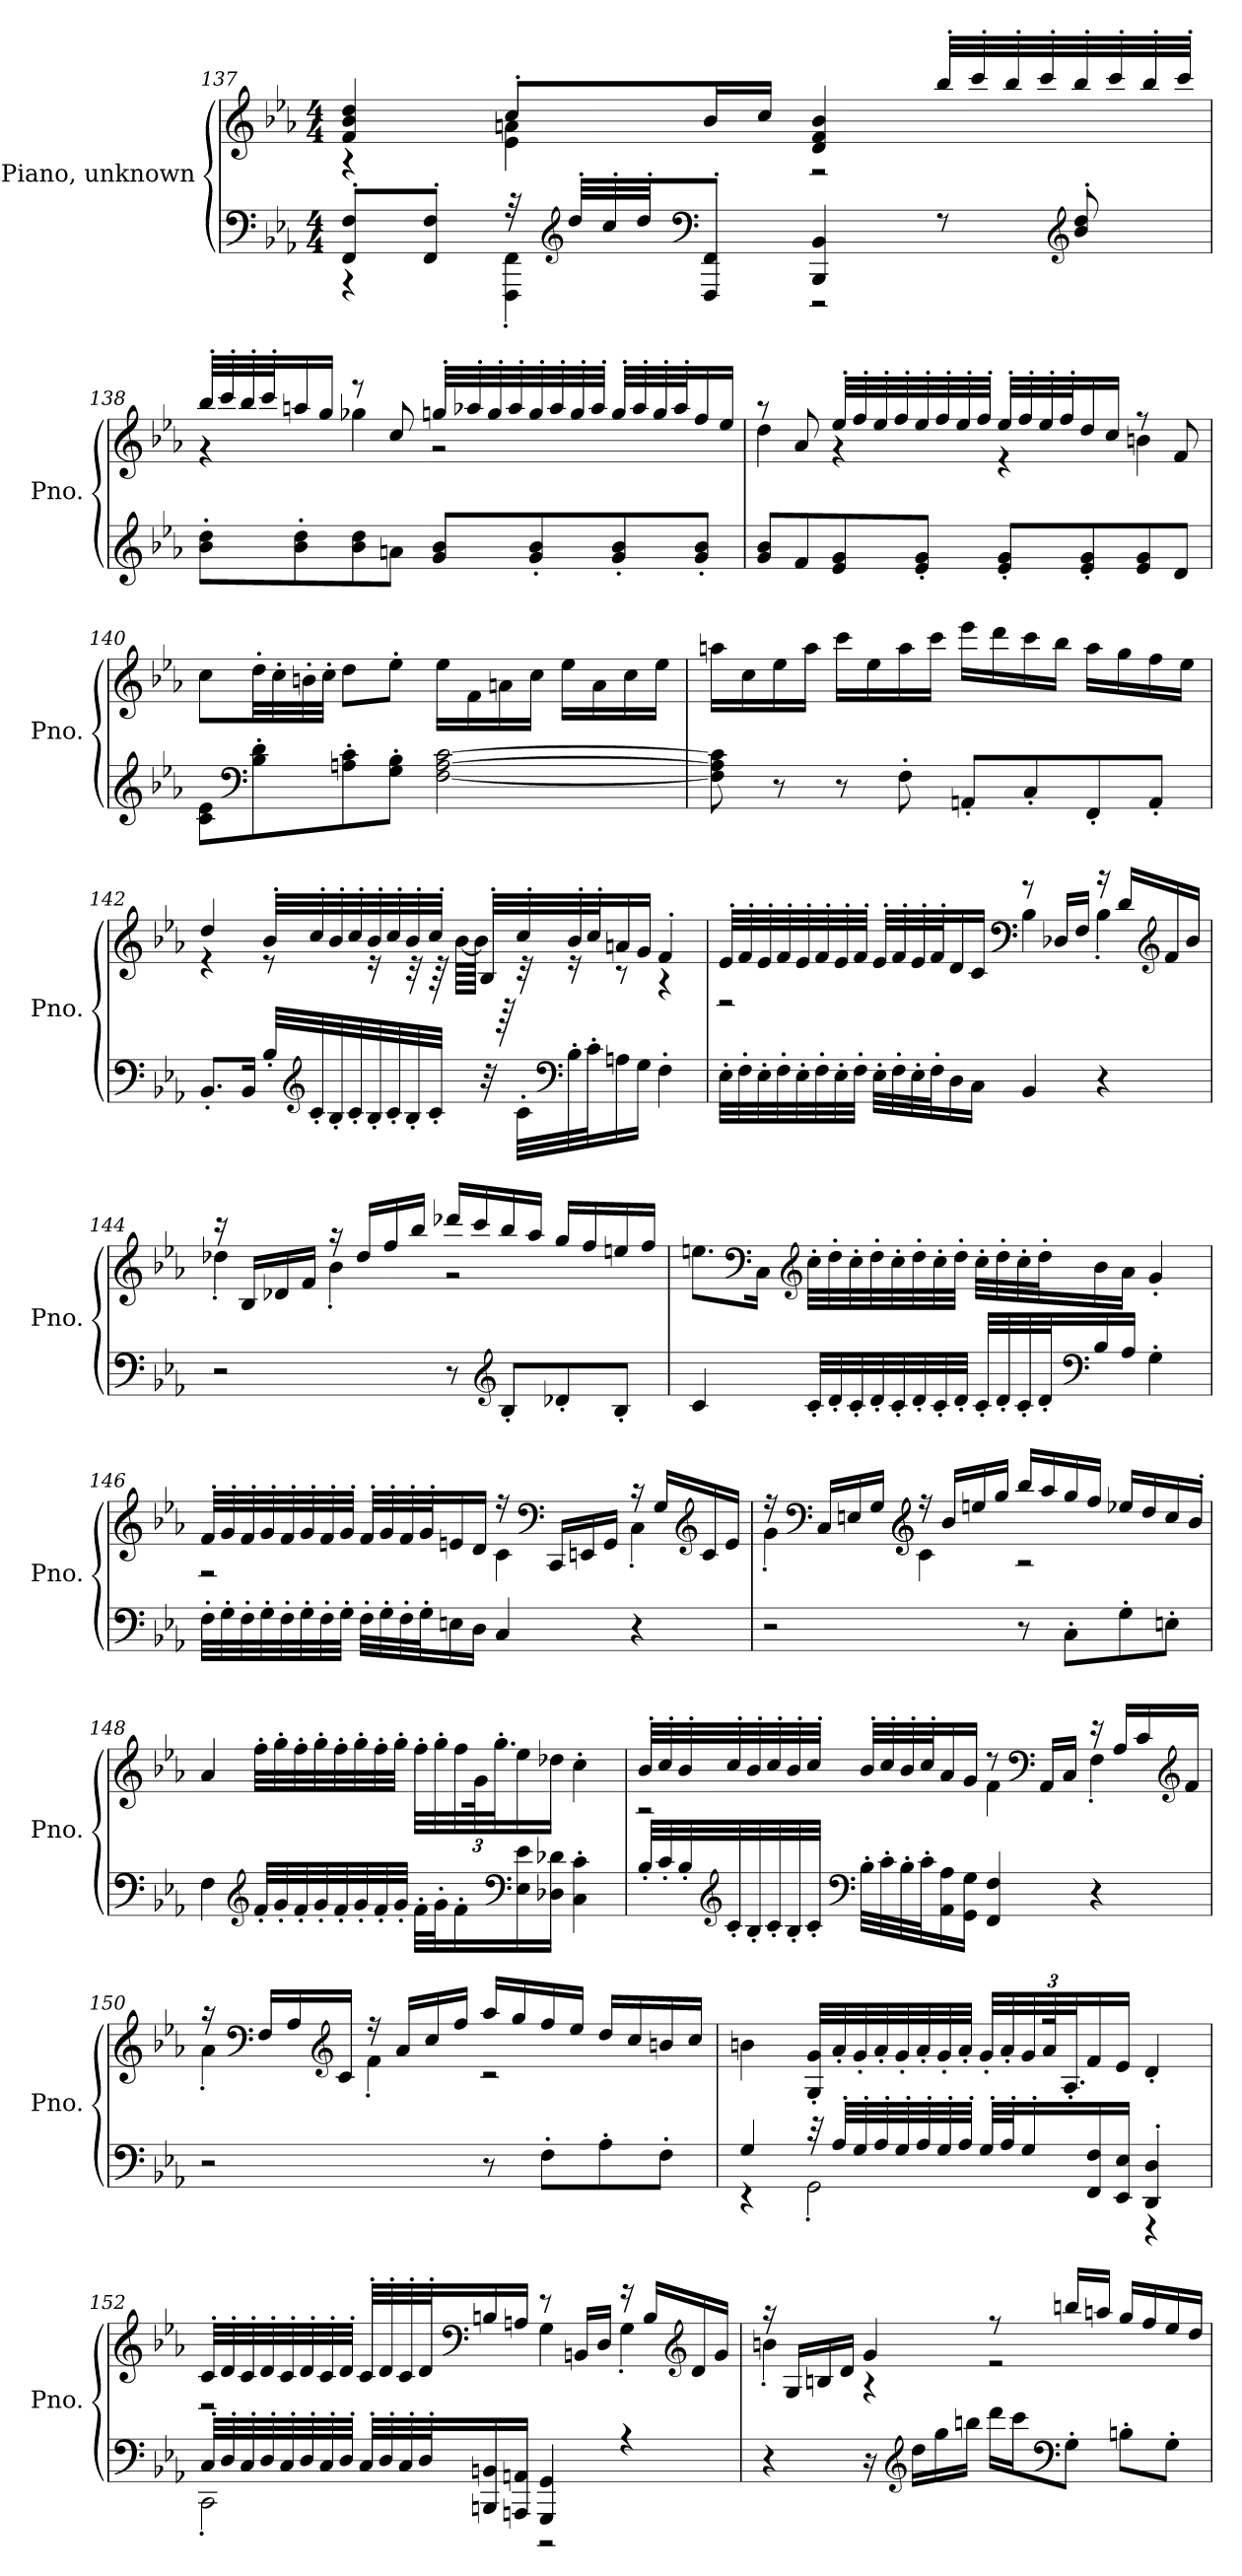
**kern	**kern
*part1	*part1
*staff2	*staff1
*I"Piano, unknown	*
*I'Pno.	*
!!LO:LB:g=z
*clefF4	*clefG2
*k[b-e-a-]	*k[b-e-a-]
*M4/4	*M4/4
=137	=137
*^	*^
8FF/' 8F/'L	4r	4f/ 4b-/ 4dd/	4r
8FF/' 8F/'J	.	.	.
32r	4FFF\' 4FF\'	8cc'/L	4e-\ 4an\
*clefG2	*	*	*
32dd'/LLL	.	.	.
32cc'/	.	.	.
32dd'/JJ	.	.	.
*clefF4	*	*	*
8FFF/' 8FF/'J	.	16b-/L	.
.	.	16cc/JJ	.
4BBB-/ 4BB-/	2r	4d/ 4f/ 4b-/	2r
8r	.	32bb-'/LLL	.
.	.	32ccc'/	.
.	.	32bb-'/	.
.	.	32ccc'/	.
*clefG2	*	*	*
8b-/' 8dd/'	.	32bb-'/	.
.	.	32ccc'/	.
.	.	32bb-'/	.
.	.	32ccc'/JJJ	.
*v	*v	*	*
!!LO:LB:g=z	!!
=138	=138	=138
8b-\' 8dd\'L	32bb-'/LLL	4r
.	32ccc'/	.
.	32bb-'/	.
.	32ccc'/J	.
8b-\' 8dd\'	16aan/	.
.	16gg/JJ	.
8b-\ 8dd\	8r	4gg-X\
8an\J	8cc/	.
8g/ 8b-/L	32ggn'/LLL	2r
.	32aa-X'/	.
.	32gg'/	.
.	32aa-'/	.
8g/' 8b-/'	32gg'/	.
.	32aa-'/	.
.	32gg'/	.
.	32aa-'/JJJ	.
8g/' 8b-/'	32gg'/LLL	.
.	32aa-'/	.
.	32gg'/	.
.	32aa-'/J	.
8g/' 8b-/'J	16ff/	.
.	16ee-/JJ	.
!!LO:PB:g=z	!!
=139	=139	=139
8g/ 8b-/L	8r	4dd\
8f/	8a-/	.
8e-/ 8g/	32ee-'/LLL	4r
.	32ff'/	.
.	32ee-'/	.
.	32ff'/	.
8e-/' 8g/'J	32ee-'/	.
.	32ff'/	.
.	32ee-'/	.
.	32ff'/JJJ	.
8e-/' 8g/'L	32ee-'/LLL	4r
.	32ff'/	.
.	32ee-'/	.
.	32ff'/J	.
8e-/' 8g/'	16dd/	.
.	16cc/JJ	.
8e-/ 8g/	8r	4bn\
8d/J	8f/	.
*	*v	*v
=140	=140
8c\ 8e-\L	8cc\L
*clefF4	*
8B-\' 8d\'	32dd'\LL
.	32cc'\
.	32bn'\
.	32cc'\JJJ
8An\' 8c\'	8dd\L
8G\' 8B-\'J	8ee-'\J
[2F\ [2A\ [2c\	16ee-\LL
.	16f\
.	16an\
.	16cc\JJ
.	16ee-\LL
.	16a\
.	16cc\
.	16ee-\JJ
!!LO:LB:g=z
=141	=141
8F\] 8A\] 8c\]	16aan\LL
.	16cc\
8r	16ee-\
.	16aa\JJ
8r	16ccc\LL
.	16ee-\
8F'\	16aa\
.	16ccc\JJ
8AAn'/L	16eee-\LL
.	16ddd\
8C'/	16ccc\
.	16bb-\JJ
8FF'/	16aa\LL
.	16gg\
8AA'/J	16ff\
.	16ee-\JJ
!!LO:LB:g=z
=142	=142
*	*^
8.BB-'/L	4dd/	4r
16BB-/Jk	.	.
32B-'/LLL	32b-'/LLL	8r
*clefG2	*	*
32c'/	32cc'/	.
32B-'/	32b-'/	.
32c'/	32cc'/	.
32B-'/	32b-'/	16r
32c'/	32cc'/	.
32B-'/	32b-'/	32r
32c'/JJJ	32cc'/JJJ	64r
.	.	[64b-\LLLL
32r	32B-'/LLL	64b-\JJJJ]
.	.	64r
32c'\LLL	32cc'/	32r
*clefF4	*	*
32B-'\	32b-'/	16r
32c'\J	32cc'/J	.
16An\	16an/	8r
16G\JJ	16g/JJ	.
4F'\	4f'/	4r
!!LO:LB:g=z	!!
=143	=143	=143
32E-'\LLL	32e-'/LLL	2r
32F'\	32f'/	.
32E-'\	32e-'/	.
32F'\	32f'/	.
32E-'\	32e-'/	.
32F'\	32f'/	.
32E-'\	32e-'/	.
32F'\JJJ	32f'/JJJ	.
32E-'\LLL	32e-'/LLL	.
32F'\	32f'/	.
32E-'\	32e-'/	.
32F'\J	32f'/J	.
16D\	16d/	.
16C\JJ	16c/JJ	.
*	*clefF4	*
4BB-/	8r	4B-\
.	16D-X/LL	.
.	16F/JJ	.
4r	16r	4B-'\
.	16d/LL	.
*	*clefG2	*
.	16f/	.
.	16b-/JJ	.
=144	=144	=144
2r	16r	4dd-X'\
.	16B-/LL	.
.	16d-X/	.
.	16f/JJ	.
.	16r	4b-'\
.	16dd-/LL	.
.	16ff/	.
.	16bb-/JJ	.
8r	16ddd-X/LL	2r
.	16ccc/	.
*clefG2	*	*
8B-'/L	16bb-/	.
.	16aa-/JJ	.
8d-X'/	16gg/LL	.
.	16ff/	.
8B-'/J	16een/	.
.	16ff/JJ	.
*	*v	*v
!!LO:LB:g=z
=145	=145
4c/	8.een\L
*	*clefF4
.	16C\Jk
*	*clefG2
32c'/LLL	32cc'\LLL
32d'/	32dd'\
32c'/	32cc'\
32d'/	32dd'\
32c'/	32cc'\
32d'/	32dd'\
32c'/	32cc'\
32d'/JJJ	32dd'\JJJ
32c'/LLL	32cc'\LLL
32d'/	32dd'\
32c'/	32cc'\
32d'/J	32dd'\J
*clefF4	*
16B-/	16b-\
16A-/JJ	16a-\JJ
4G'\	4g'/
!!LO:LB:g=z
=146	=146
*	*^
32F'\LLL	32f'/LLL	2r
32G'\	32g'/	.
32F'\	32f'/	.
32G'\	32g'/	.
32F'\	32f'/	.
32G'\	32g'/	.
32F'\	32f'/	.
32G'\JJJ	32g'/JJJ	.
32F'\LLL	32f'/LLL	.
32G'\	32g'/	.
32F'\	32f'/	.
32G'\J	32g'/J	.
16En\	16en/	.
16D\JJ	16d/JJ	.
4C/	16r	4c\
*	*clefF4	*
.	16CC/LL	.
.	16EEn/	.
.	16GG/JJ	.
4r	16r	4C'\
.	16G/LL	.
*	*clefG2	*
.	16c/	.
.	16e/JJ	.
!!LO:PB:g=z	!!
=147	=147	=147
2r	16r	4g'\
*	*clefF4	*
.	16C/LL	.
.	16En/	.
.	16G/JJ	.
*	*clefG2	*
.	16r	4c\
.	16b-/LL	.
.	16een/	.
.	16gg/JJ	.
8r	16bb-/LL	2r
.	16aa-/	.
8C'\L	16gg/	.
.	16ff/JJ	.
8G'\	16ee-X/LL	.
.	16dd/	.
8En'\J	16cc/	.
.	16b-'/JJ	.
*	*v	*v
=148	=148
4F\	4a-/
*clefG2	*
32f'/LLL	32ff'\LLL
32g'/	32gg'\
32f'/	32ff'\
32g'/	32gg'\
32f'/	32ff'\
32g'/	32gg'\
32f'/	32ff'\
32g'/JJJ	32gg'\JJJ
32f'\LLL	32ff'\LLL
32g'\J	32gg'\
*	*Xbrackettup
16f'\	48ff\
.	96g\K
.	48.gg'\J
*clefF4	*
16E-\ 16e-\	16ee-\
16D-X\ 16d-X\JJ	16dd-X\JJ
4C\' 4c\'	4cc'\
!!LO:LB:g=z
=149	=149
*	*^
32B-'/LLL	32b-'/LLL	2r
32c'/	32cc'/	.
32B-'/	32b-'/	.
*clefG2	*	*
32c'/	32cc'/	.
32B-'/	32b-'/	.
32c'/	32cc'/	.
32B-'/	32b-'/	.
32c'/JJJ	32cc'/JJJ	.
*clefF4	*	*
32B-'\LLL	32b-'/LLL	.
32c'\	32cc'/	.
32B-'\	32b-'/	.
32c'\J	32cc'/J	.
16AA-\ 16A-\	16a-/	.
16GG\ 16G\JJ	16g/JJ	.
4FF/ 4F/	8r	4f\
*	*clefF4	*
.	16AA-/LL	.
.	16C/JJ	.
4r	16r	4F'\
.	16A-/LL	.
.	16c/	.
*	*clefG2	*
.	16f/JJ	.
!!LO:LB:g=z	!!
=150	=150	=150
2r	16r	4a-'\
*	*clefF4	*
.	16F/LL	.
.	16A-/	.
*	*clefG2	*
.	16c/JJ	.
.	16r	4f'\
.	16a-/LL	.
.	16cc/	.
.	16ff/JJ	.
8r	16aa-/LL	2r
.	16gg/	.
8F'\L	16ff/	.
.	16ee-/JJ	.
8A-'\	16dd/LL	.
.	16cc/	.
8F'\J	16bn/	.
.	16cc/JJ	.
*	*v	*v
=151	=151
*^	*
4G/	4r	4bn\
32r	2GG'\	32G/' 32g/'LLL
32A-'/LLL	.	32a-'/
32G'/	.	32g'/
32A-'/	.	32a-'/
32G'/	.	32g'/
32A-'/	.	32a-'/
32G'/	.	32g'/
32A-'/JJJ	.	32a-'/JJJ
32G'/LLL	.	32g'/LLL
32A-'/J	.	32a-'/
16G'/	.	48g/
.	.	96a-/K
.	.	48.A-'/J
16FF/ 16F/	.	16f/
16EE-/ 16E-/JJ	.	16e-/JJ
4DD/' 4D/'	4r	4d'/
!!LO:LB:g=z
=152	=152	=152
*	*	*^
32C'/LLL	2CC'\	32c'/LLL	2r
32D'/	.	32d'/	.
32C'/	.	32c'/	.
32D'/	.	32d'/	.
32C'/	.	32c'/	.
32D'/	.	32d'/	.
32C'/	.	32c'/	.
32D'/JJJ	.	32d'/JJJ	.
32C'/LLL	.	32c'/LLL	.
32D'/	.	32d'/	.
32C'/	.	32c'/	.
32D'/J	.	32d'/J	.
*	*	*clefF4	*
16BBBn/ 16BBn/	.	16Bn/	.
16AAAn/ 16AAn/JJ	.	16An/JJ	.
4GGG/ 4GG/	2r	8r	4G\
.	.	16BBn/LL	.
.	.	16D/JJ	.
4r	.	16r	4G'\
.	.	16B/LL	.
*	*	*clefG2	*
.	.	16d/	.
.	.	16g/JJ	.
*v	*v	*	*
!!LO:LB:g=z	!!
=153	=153	=153
4r	16r	4bn'\
.	16G/LL	.
.	16Bn/	.
.	16d/JJ	.
16r	4g/	4r
*clefG2	*	*
16dd\LL	.	.
16gg\	.	.
16bbn\JJ	.	.
16ddd\LL	8r	2r
16ccc\J	.	.
*clefF4	*	*
8G'\J	16bbn/LL	.
.	16aan/JJ	.
8Bn'\L	16gg/LL	.
.	16ff/	.
8G'\J	16ee-/	.
.	16dd/JJ	.
*	*v	*v
=	=
*-	*-
